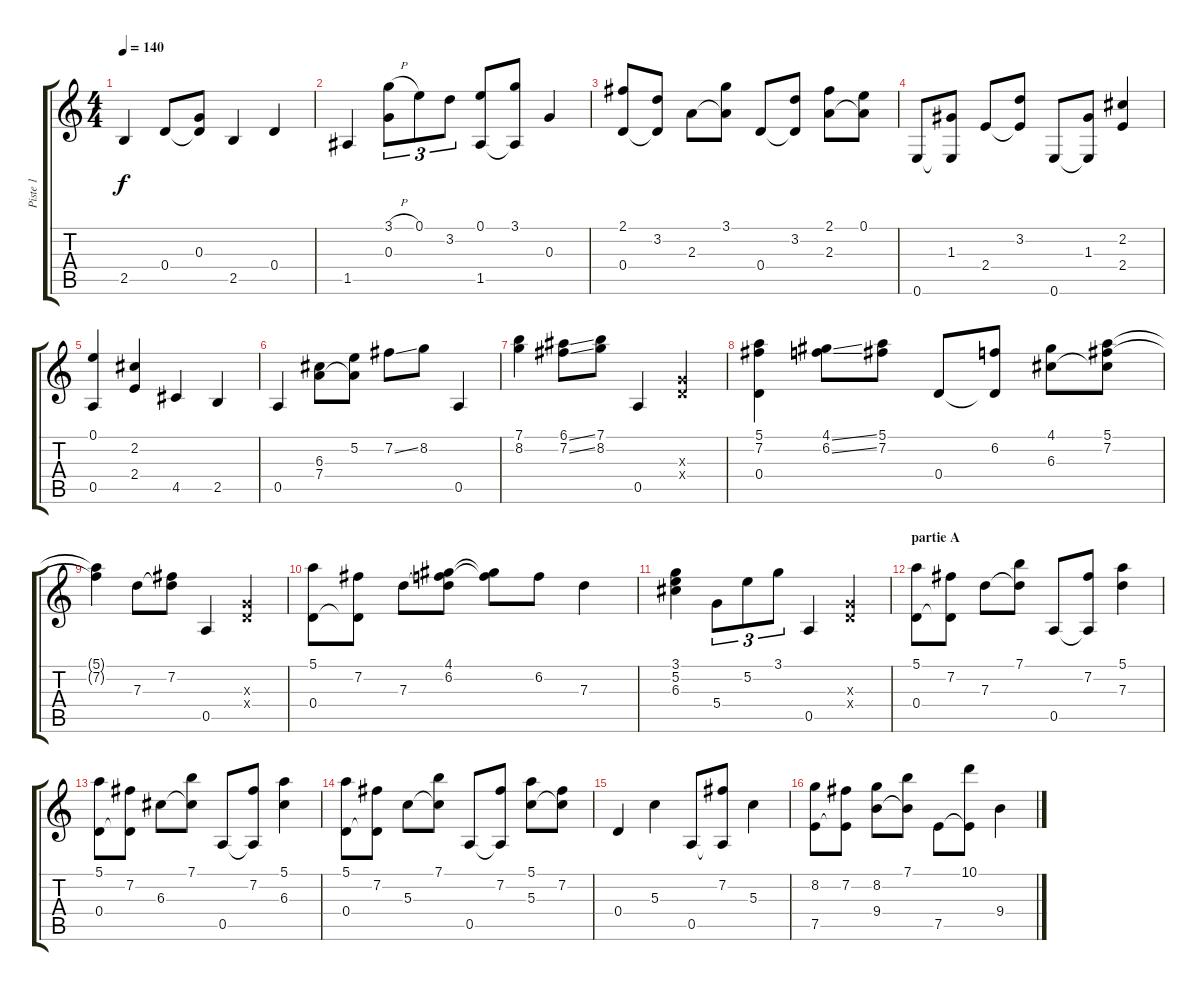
\track ("Piste 1" "Piste 1") {instrument acousticguitarnylon}
\staff {score tabs}
\tuning (E4 B3 G3 D3 A2 E2) {hide}
\ts (4 4)
\tempo 140
\clef g2
\ks c
2.5.4{dy f} 0.4.8 (0.3 0.4{t}).8 2.5.4 0.4.4 |
1.5.4 (3.1{h} 0.3).8{tu (3 2)} 0.1.8{tu (3 2)} 3.2.8{tu (3 2)} (0.1 1.5).8 (3.1 1.5{t}).8 0.3.4 |
(2.1 0.4).8 (3.2 0.4{t}).8 2.3.8 (3.1 2.3{t}).8 0.4.8 (3.2 0.4{t}).8 (2.1 2.3).8 (0.1 2.3{t}).8 |
0.6.8 (1.3 0.6{t}).8 2.4.8 (3.2 2.4{t}).8 0.6.8 (1.3 0.6{t}).8 (2.2 2.4).4 |
(0.1 0.5).4 (2.2 2.4).4 4.5.4 2.5.4 |
0.5.4 (6.3 7.4).8 (5.2 7.4{t}).8 7.2{ss}.8 8.2.8 0.5.4 |
(7.1 8.2).4 (6.1{ss} 7.2{ss}).8 (7.1 8.2).8 0.5.4 (0.3{x} 0.4{x}).4 |
(5.1 7.2 0.4).4 (4.1{ss} 6.2{ss}).8 (5.1 7.2).8 0.4.8 (6.2 0.4{t}).8 (4.1 6.3).8 (5.1 7.2 6.3{t}).8 |
(5.1{t} 7.2{t}).4 7.3.8 (7.2 7.3{t}).8 0.5.4 (0.3{x} 0.4{x}).4 |
(5.1 0.4).8 (7.2 0.4{t}).8 7.3.8 (4.1 6.2 7.3{t}).8 (4.1{t} 6.2{t}).8 6.2.8 7.3.4 |
(3.1 5.2 6.3).4 5.4.8{tu (3 2)} 5.2.8{tu (3 2)} 3.1.8{tu (3 2)} 0.5.4 (0.3{x} 0.4{x}).4 |
\section ("" "partie A")
(5.1 0.4).8 (7.2 0.4{t}).8 7.3.8 (7.1 7.3{t}).8 0.5.8 (7.2 0.5{t}).8 (5.1 7.3).4 |
(5.1 0.4).8 (7.2 0.4{t}).8 6.3.8 (7.1 6.3{t}).8 0.5.8 (7.2 0.5{t}).8 (5.1 6.3).4 |
(5.1 0.4).8 (7.2 0.4{t}).8 5.3.8 (7.1 5.3{t}).8 0.5.8 (7.2 0.5{t}).8 (5.1 5.3).8 (7.2 5.3{t}).8 |
0.4.4 5.3.4 0.5.8 (7.2 0.5{t}).8 5.3.4 |
(8.2 7.5).8 (7.2 7.5{t}).8 (8.2 9.4).8 (7.1 9.4{t}).8 7.5.8 (10.1 7.5{t}).8 9.4.4
